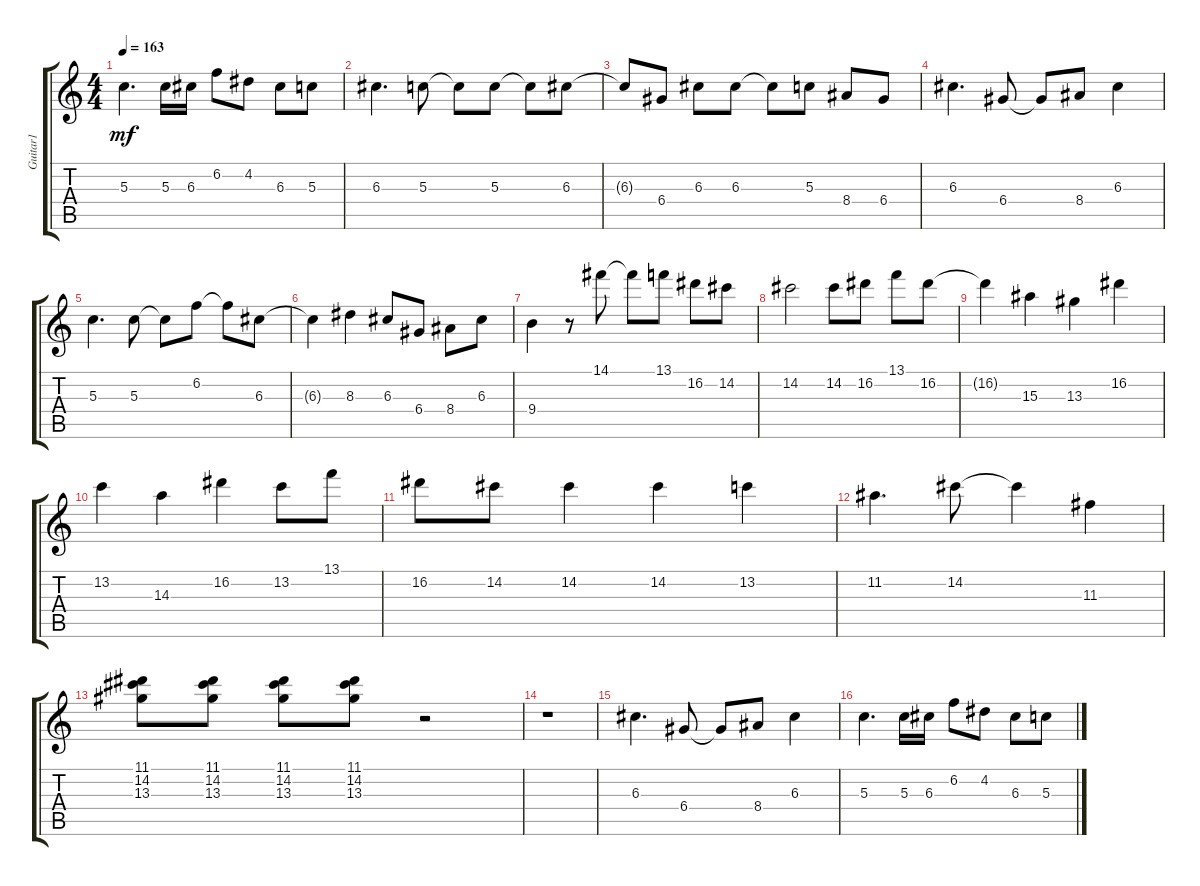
\track ("Guitar1" "Guitar1") {instrument electricguitarclean}
\staff {score tabs}
\tuning (E4 B3 G3 D3 A2 E2) {hide}
\ts (4 4)
\tempo 163
\clef g2
\ks c
5.3.4{d dy mf} 5.3.16 6.3.16 6.2.8 4.2.8 6.3.8 5.3.8 |
6.3.4{d} 5.3.8 5.3{t}.8 5.3.8 5.3{t}.8 6.3.8 |
6.3{t}.8 6.4.8 6.3.8 6.3.8 6.3{t}.8 5.3.8 8.4.8 6.4.8 |
6.3.4{d} 6.4.8 6.4{t}.8 8.4.8 6.3.4 |
5.3.4{d} 5.3.8 5.3{t}.8 6.2.8 6.2{t}.8 6.3.8 |
6.3{t}.4 8.3.4 6.3.8 6.4.8 8.4.8 6.3.8 |
9.4.4 r.8 14.1.8 14.1{t}.8 13.1.8 16.2.8 14.2.8 |
14.2.2 14.2.8 16.2.8 13.1.8 16.2.8 |
16.2{t}.4 15.3.4 13.3.4 16.2.4 |
13.2.4 14.3.4 16.2.4 13.2.8 13.1.8 |
16.2.8 14.2.8 14.2.4 14.2.4 13.2.4 |
11.2.4{d} 14.2.8 14.2{t}.4 11.3.4 |
(11.1 14.2 13.3).8 (11.1 14.2 13.3).8 (11.1 14.2 13.3).8 (11.1 14.2 13.3).8 r.2 |
r.1 |
6.3.4{d} 6.4.8 6.4{t}.8 8.4.8 6.3.4 |
5.3.4{d} 5.3.16 6.3.16 6.2.8 4.2.8 6.3.8 5.3.8
